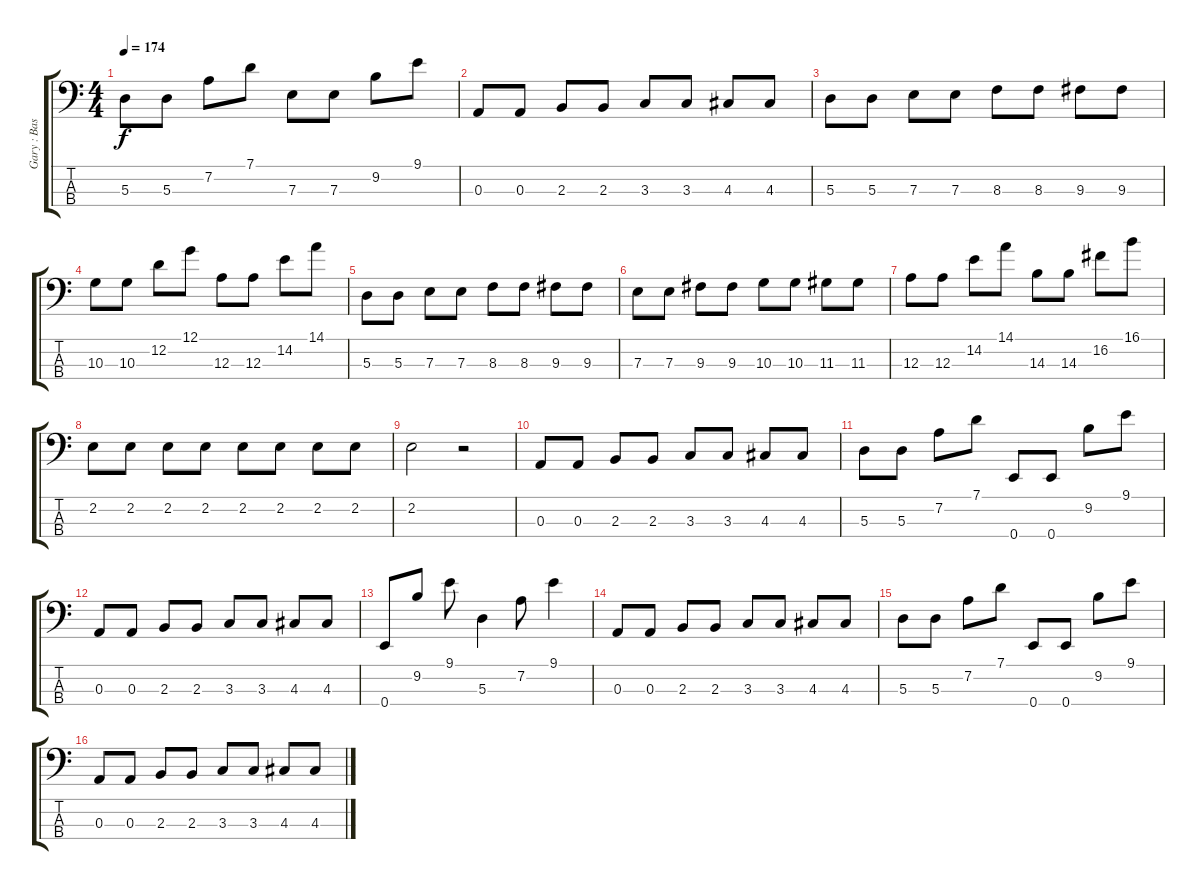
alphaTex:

\track ("Gary : Bass" "Gary : Bas") {instrument electricbasspick}
\staff {score tabs}
\tuning (G2 D2 A1 E1) {hide}
\ts (4 4)
\tempo 174
\clef f4
\ks c
5.3.8{dy f} 5.3.8 7.2.8 7.1.8 7.3.8 7.3.8 9.2.8 9.1.8 |
0.3.8 0.3.8 2.3.8 2.3.8 3.3.8 3.3.8 4.3.8 4.3.8 |
5.3.8 5.3.8 7.3.8 7.3.8 8.3.8 8.3.8 9.3.8 9.3.8 |
10.3.8 10.3.8 12.2.8 12.1.8 12.3.8 12.3.8 14.2.8 14.1.8 |
5.3.8 5.3.8 7.3.8 7.3.8 8.3.8 8.3.8 9.3.8 9.3.8 |
7.3.8 7.3.8 9.3.8 9.3.8 10.3.8 10.3.8 11.3.8 11.3.8 |
12.3.8 12.3.8 14.2.8 14.1.8 14.3.8 14.3.8 16.2.8 16.1.8 |
2.2.8 2.2.8 2.2.8 2.2.8 2.2.8 2.2.8 2.2.8 2.2.8 |
2.2.2 r.2 |
0.3.8 0.3.8 2.3.8 2.3.8 3.3.8 3.3.8 4.3.8 4.3.8 |
5.3.8 5.3.8 7.2.8 7.1.8 0.4.8 0.4.8 9.2.8 9.1.8 |
0.3.8 0.3.8 2.3.8 2.3.8 3.3.8 3.3.8 4.3.8 4.3.8 |
0.4.8 9.2.8 9.1.8 5.3.4 7.2.8 9.1.4 |
0.3.8 0.3.8 2.3.8 2.3.8 3.3.8 3.3.8 4.3.8 4.3.8 |
5.3.8 5.3.8 7.2.8 7.1.8 0.4.8 0.4.8 9.2.8 9.1.8 |
0.3.8 0.3.8 2.3.8 2.3.8 3.3.8 3.3.8 4.3.8 4.3.8
